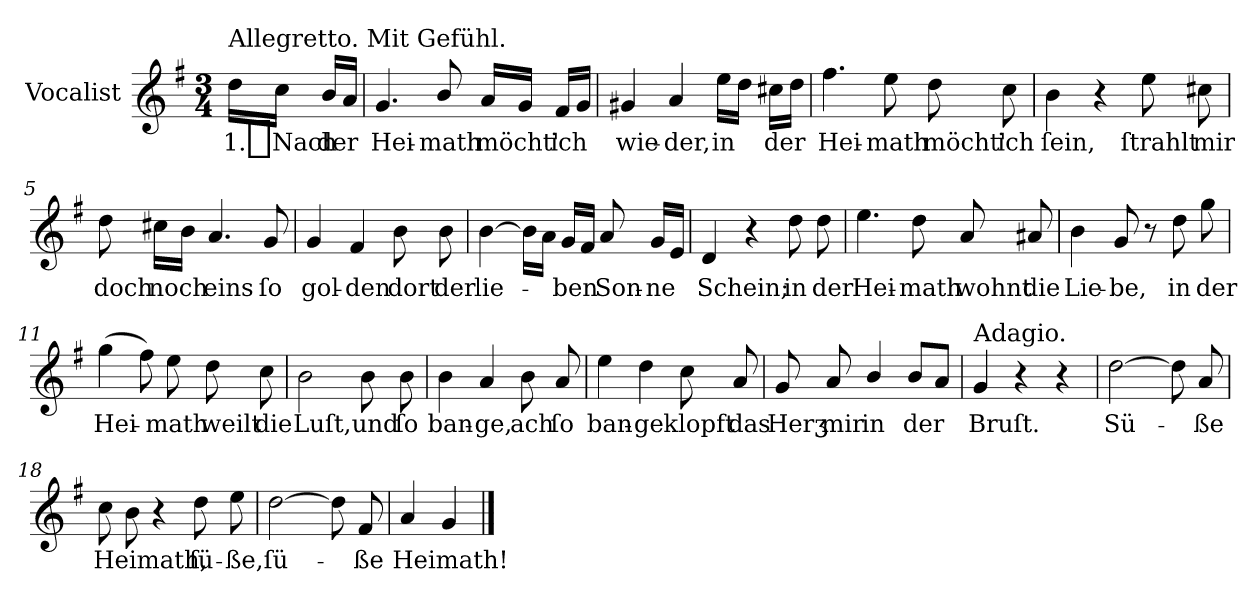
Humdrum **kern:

**kern	**text
*part1	*part1
*staff1	*staff1
*I"Vocalist	*
*clefG2	*
*k[f#]	*
*G:	*
*M3/4	*
=	=
!LO:TX:a:t=Allegretto. Mit Gefühl.	!
16ddLL	1._Nach
16ccJJ	.
16bLL	der
16aJJ	.
=1	=1
4.g	Hei-
8b/	-math
16aLL	möcht'
16gJJ	.
16f#LL	ich
16gJJ	.
=2	=2
4g#X	wie-
4a	-der,
16eeLL	in
16ddJJ	.
16cc#XLL	der
16ddJJ	.
=3	=3
4.ff#	Hei-
8ee	-math
8dd	möcht'
8cc	ich
=4	=4
4b	ſein,
4r	.
8ee	ſtrahlt
8cc#X	mir
=5	=5
8dd	doch
16cc#XLL	noch
16bJJ	.
4.a	eins
8g	ſo
=6	=6
4g	gol-
4f#	-den
8b	dort
8b	der
=7	=7
[4b	lie-
16b\LL]	.
16aJJ	.
16gLL	-ben
16f#JJ	.
8a	Son-
16gLL	-ne
16eJJ	.
=8	=8
4d	Schein;
4r	.
8dd	in
8dd	der
=9	=9
4.ee	Hei-
8dd	-math
8a	wohnt
8a#X	die
=10	=10
4b	Lie-
8g	-be,
8r	.
8dd	in
8gg	der
=11	=11
(4gg	Hei-
8ff#)	.
8ee	-math
8dd	weilt
8cc	die
=12	=12
2b	Luſt,
8b	und
8b	ſo
=13	=13
4b	ban-
4a	-ge,
8b	ach
8a	ſo
=14	=14
4ee	ban-
4dd	-ge
8cc	klopft
8a	das
=15	=15
8g	Herʒ
8a	mir
4b/	in
8b/L	der
8aJ	.
=16	=16
!LO:TX:a:t=Adagio.	!
4g	Bruſt.
4r	.
4r	.
=17	=17
[2dd	Sü-
8dd]	.
8a	-ße
=18	=18
8cc	Heimath,
8b	.
4r	.
8dd	ſü-
8ee	-ße,
=19	=19
[2dd	ſü-
8dd]	.
8f#	-ße
=20	=20
4a	Heimath!
4g	.
==	==
*-	*-
